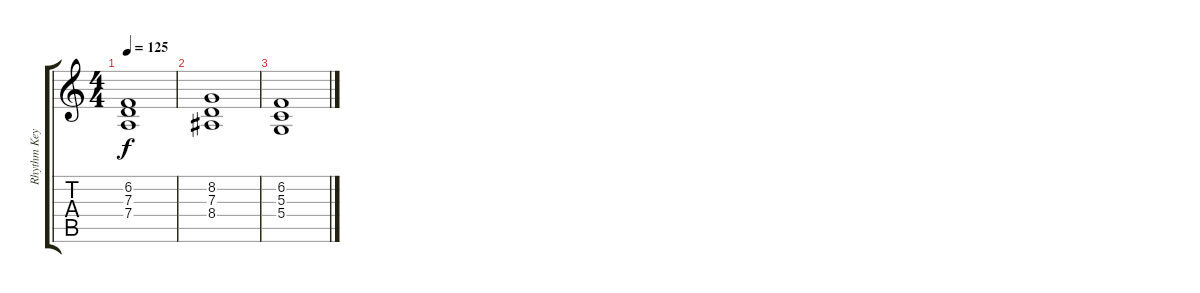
\track ("Rhythm Keyboard" "Rhythm Key") {instrument harpsichord}
\staff {score tabs}
\tuning (E4 B3 G3 D3 A2 E2) {hide}
\ts (4 4)
\tempo 125
\clef g2
\ks c
(6.2 7.3 7.4).1{dy f} |
(8.2 7.3 8.4).1 |
(6.2 5.3 5.4).1
